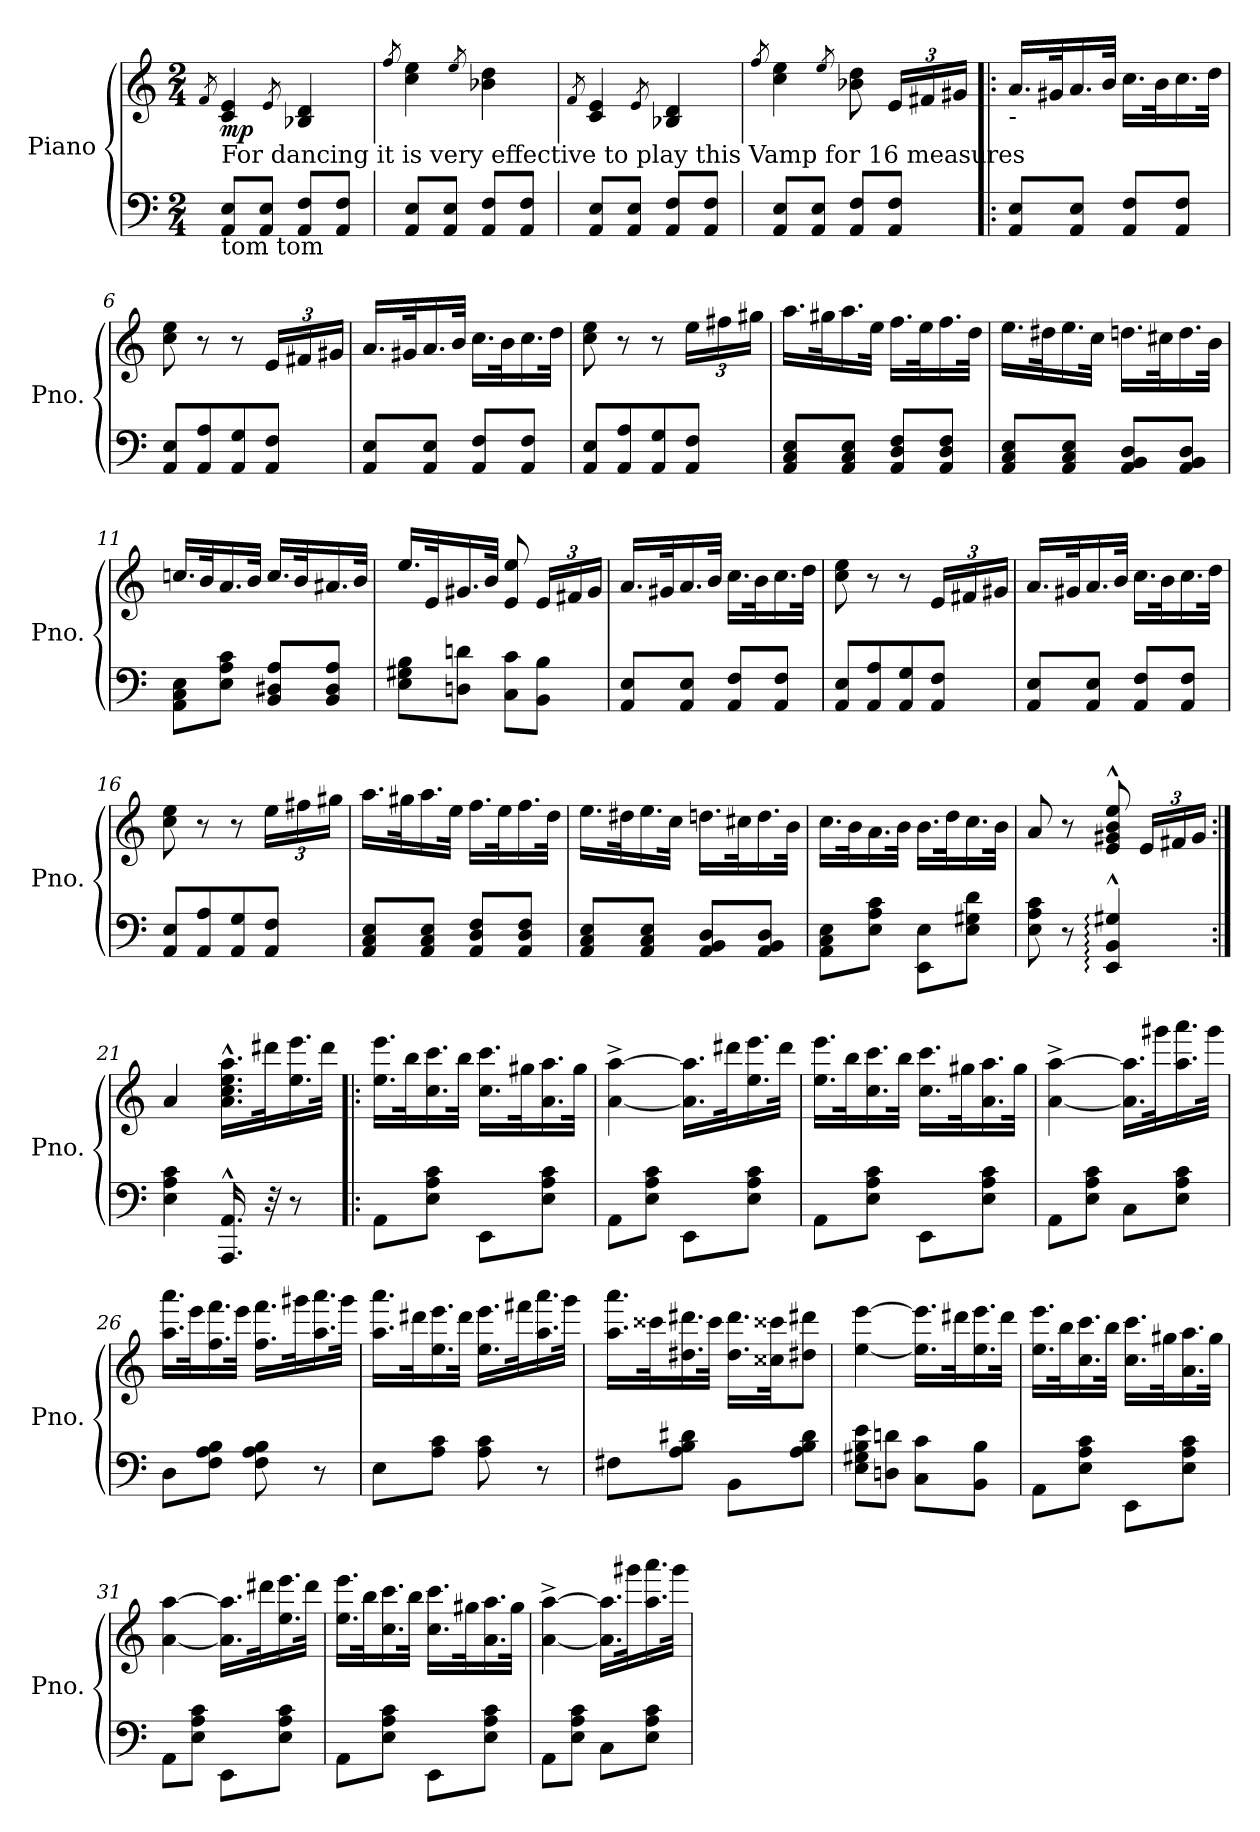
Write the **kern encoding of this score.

**kern	**kern	**dynam
*part1	*part1	*part1
*staff2	*staff1	*staff1/2
*I"Piano	*	*
*I'Pno.	*	*
*clefF4	*clefG2	*
*k[]	*k[]	*
*M2/4	*M2/4	*
*MM95	*MM95	*
=1	=1	=1
.	8qf/	.
!LO:TX:b:t=tom tom	!	!
!LO:TX:a:t=For dancing it is very effective to play this Vamp for 16 measures	!	!
!	!	!LO:DY:b
8AA/ 8E/L	4c/ 4e/	mp
8AA/ 8E/J	.	.
.	8qe/	.
8AA/ 8F/L	4B-X/ 4d/	.
8AA/ 8F/J	.	.
=2	=2	=2
.	8qff/	.
8AA/ 8E/L	4cc\ 4ee\	.
8AA/ 8E/J	.	.
.	8qee/	.
8AA/ 8F/L	4b-X\ 4dd\	.
8AA/ 8F/J	.	.
=3	=3	=3
.	8qf/	.
8AA/ 8E/L	4c/ 4e/	.
8AA/ 8E/J	.	.
.	8qe/	.
8AA/ 8F/L	4B-X/ 4d/	.
8AA/ 8F/J	.	.
=4	=4	=4
.	8qff/	.
8AA/ 8E/L	4cc\ 4ee\	.
8AA/ 8E/J	.	.
.	8qee/	.
8AA/ 8F/L	8b-X\ 8dd\	.
*	*Xbrackettup	*
8AA/ 8F/J	24e/LL	.
.	24f#X/	.
.	24g#X/JJ	.
!!LO:LB:g=z
=5!|:	=5!|:	=5!|:
!	!LO:TX:b:t=-	!
!	!	!LO:DY:b
!	!	!LO:DY:n=1:b
8AA/ 8E/L	16.a/LL	p f
.	32g#X/K	.
8AA/ 8E/J	16.a/	.
.	32b/JJk	.
8AA/ 8F/L	16.cc\LL	.
.	32b\K	.
8AA/ 8F/J	16.cc\	.
.	32dd\JJk	.
=6	=6	=6
8AA/ 8E/L	8cc\ 8ee\	.
8AA/ 8A/	8r	.
8AA/ 8G/	8r	.
8AA/ 8F/J	24e/LL	.
.	24f#X/	.
.	24g#X/JJ	.
=7	=7	=7
8AA/ 8E/L	16.a/LL	.
.	32g#X/K	.
8AA/ 8E/J	16.a/	.
.	32b/JJk	.
8AA/ 8F/L	16.cc\LL	.
.	32b\K	.
8AA/ 8F/J	16.cc\	.
.	32dd\JJk	.
=8	=8	=8
8AA/ 8E/L	8cc\ 8ee\	.
8AA/ 8A/	8r	.
8AA/ 8G/	8r	.
8AA/ 8F/J	24ee\LL	.
.	24ff#X\	.
.	24gg#X\JJ	.
=9	=9	=9
8AA/ 8C/ 8E/L	16.aa\LL	.
.	32gg#X\K	.
8AA/ 8C/ 8E/J	16.aa\	.
.	32ee\JJk	.
8AA/ 8D/ 8F/L	16.ff\LL	.
.	32ee\K	.
8AA/ 8D/ 8F/J	16.ff\	.
.	32dd\JJk	.
!!LO:LB:g=z
=10	=10	=10
8AA/ 8C/ 8E/L	16.ee\LL	.
.	32dd#X\K	.
8AA/ 8C/ 8E/J	16.ee\	.
.	32cc\JJk	.
8AA/ 8BB/ 8D/L	16.ddn\LL	.
.	32cc#X\K	.
8AA/ 8BB/ 8D/J	16.dd\	.
.	32b\JJk	.
=11	=11	=11
8AA\ 8C\ 8E\L	16.ccn/LL	.
.	32b/K	.
8E\ 8A\ 8c\J	16.a/	.
.	32b/JJk	.
8BB/ 8D#X/ 8A/L	16.cc/LL	.
.	32b/K	.
8BB/ 8D#/ 8A/J	16.a#X/	.
.	32b/JJk	.
=12	=12	=12
8E\ 8G#X\ 8B\L	16.ee/LL	.
.	32e/K	.
8Dn\ 8dn\J	16.g#X/	.
.	32b/JJk	.
8C\ 8c\L	8e/ 8ee/	.
8BB\ 8B\J	24e/LL	.
.	24f#X/	.
.	24g#/JJ	.
=13	=13	=13
8AA/ 8E/L	16.a/LL	.
.	32g#X/K	.
8AA/ 8E/J	16.a/	.
.	32b/JJk	.
8AA/ 8F/L	16.cc\LL	.
.	32b\K	.
8AA/ 8F/J	16.cc\	.
.	32dd\JJk	.
!!LO:LB:g=z
=14	=14	=14
8AA/ 8E/L	8cc\ 8ee\	.
8AA/ 8A/	8r	.
8AA/ 8G/	8r	.
8AA/ 8F/J	24e/LL	.
.	24f#X/	.
.	24g#X/JJ	.
=15	=15	=15
8AA/ 8E/L	16.a/LL	.
.	32g#X/K	.
8AA/ 8E/J	16.a/	.
.	32b/JJk	.
8AA/ 8F/L	16.cc\LL	.
.	32b\K	.
8AA/ 8F/J	16.cc\	.
.	32dd\JJk	.
=16	=16	=16
8AA/ 8E/L	8cc\ 8ee\	.
8AA/ 8A/	8r	.
8AA/ 8G/	8r	.
8AA/ 8F/J	24ee\LL	.
.	24ff#X\	.
.	24gg#X\JJ	.
=17	=17	=17
8AA/ 8C/ 8E/L	16.aa\LL	.
.	32gg#X\K	.
8AA/ 8C/ 8E/J	16.aa\	.
.	32ee\JJk	.
8AA/ 8D/ 8F/L	16.ff\LL	.
.	32ee\K	.
8AA/ 8D/ 8F/J	16.ff\	.
.	32dd\JJk	.
=18	=18	=18
8AA/ 8C/ 8E/L	16.ee\LL	.
.	32dd#X\K	.
8AA/ 8C/ 8E/J	16.ee\	.
.	32cc\JJk	.
8AA/ 8BB/ 8D/L	16.ddn\LL	.
.	32cc#X\K	.
8AA/ 8BB/ 8D/J	16.dd\	.
.	32b\JJk	.
!!LO:LB:g=z
=19	=19	=19
8AA\ 8C\ 8E\L	16.cc\LL	.
.	32b\K	.
8E\ 8A\ 8c\J	16.a\	.
.	32b\JJk	.
8EE\ 8E\L	16.b\LL	.
.	32dd\K	.
8E\ 8G#X\ 8d\J	16.cc\	.
.	32b\JJk	.
=20	=20	=20
8E\ 8A\ 8c\	8a/	.
8r	8r	.
4EE/:^^ 4BB/:^^ 4G#X/:^^	8e/^^ 8g#X/^^ 8b/^^ 8ee/^^	.
.	24e/LL	.
.	24f#X/	.
.	24g#/JJ	.
=21:|!	=21:|!	=21:|!
4E\ 4A\ 4c\	4a/	.
16.AAA/^^ 16.AA/^^	16.a\^^ 16.cc\^^ 16.ee\^^ 16.aa\^^LL	.
32r	32ddd#X\K	.
8r	16.ee\ 16.eee\	.
.	32ddd#\JJk	.
!!LO:PB:g=z
=22!|:	=22!|:	=22!|:
8AA\L	16.ee\ 16.eee\LL	.
.	32bb\K	.
8E\ 8A\ 8c\J	16.cc\ 16.ccc\	.
.	32bb\JJk	.
8EE\L	16.cc\ 16.ccc\LL	.
.	32gg#X\K	.
8E\ 8A\ 8c\J	16.a\ 16.aa\	.
.	32gg#\JJk	.
=23	=23	=23
8AA\L	[4a\^ [4aa\^	.
8E\ 8A\ 8c\J	.	.
8EE\L	16.a\] 16.aa\]LL	.
.	32ddd#X\K	.
8E\ 8A\ 8c\J	16.ee\ 16.eee\	.
.	32ddd#\JJk	.
=24	=24	=24
8AA\L	16.ee\ 16.eee\LL	.
.	32bb\K	.
8E\ 8A\ 8c\J	16.cc\ 16.ccc\	.
.	32bb\JJk	.
8EE\L	16.cc\ 16.ccc\LL	.
.	32gg#X\K	.
8E\ 8A\ 8c\J	16.a\ 16.aa\	.
.	32gg#\JJk	.
=25	=25	=25
8AA\L	[4a\^ [4aa\^	.
8E\ 8A\ 8c\J	.	.
8C\L	16.a\] 16.aa\]LL	.
.	32ggg#X\K	.
8E\ 8A\ 8c\J	16.aa\ 16.aaa\	.
.	32ggg#\JJk	.
!!LO:LB:g=z
=26	=26	=26
8D\L	16.aa\ 16.aaa\LL	.
.	32eee\K	.
8F\ 8A\ 8B\J	16.ff\ 16.fff\	.
.	32eee\JJk	.
8F\ 8A\ 8B\	16.ff\ 16.fff\LL	.
.	32ggg#X\K	.
8r	16.aa\ 16.aaa\	.
.	32ggg#\JJk	.
=27	=27	=27
8E\L	16.aa\ 16.aaa\LL	.
.	32ddd#X\K	.
8A\ 8c\J	16.ee\ 16.eee\	.
.	32ddd#\JJk	.
8A\ 8c\	16.ee\ 16.eee\LL	.
.	32fff#X\K	.
8r	16.aa\ 16.aaa\	.
.	32ggg\JJk	.
=28	=28	=28
8F#X\L	16.aa\ 16.aaa\LL	.
.	32ccc##X\K	.
8A\ 8B\ 8d#X\J	16.dd#X\ 16.ddd#X\	.
.	32ccc##\JJk	.
8BB\L	16.dd#\ 16.ddd#\LL	.
.	32cc##X\ 32ccc##X\JK	.
8A\ 8B\ 8d#\J	8dd#X\ 8ddd#X\J	.
=29	=29	=29
8E\ 8G#X\ 8B\ 8e\L	[4ee\ [4eee\	.
8Dn\ 8dn\J	.	.
8C\ 8c\L	16.ee\] 16.eee\]LL	.
.	32ddd#X\K	.
8BB\ 8B\J	16.ee\ 16.eee\	.
.	32ddd#\JJk	.
!!LO:LB:g=z
=30	=30	=30
8AA\L	16.ee\ 16.eee\LL	.
.	32bb\K	.
8E\ 8A\ 8c\J	16.cc\ 16.ccc\	.
.	32bb\JJk	.
8EE\L	16.cc\ 16.ccc\LL	.
.	32gg#X\K	.
8E\ 8A\ 8c\J	16.a\ 16.aa\	.
.	32gg#\JJk	.
=31	=31	=31
8AA\L	[4a\ [4aa\	.
8E\ 8A\ 8c\J	.	.
8EE\L	16.a\] 16.aa\]LL	.
.	32ddd#X\K	.
8E\ 8A\ 8c\J	16.ee\ 16.eee\	.
.	32ddd#\JJk	.
=32	=32	=32
8AA\L	16.ee\ 16.eee\LL	.
.	32bb\K	.
8E\ 8A\ 8c\J	16.cc\ 16.ccc\	.
.	32bb\JJk	.
8EE\L	16.cc\ 16.ccc\LL	.
.	32gg#X\K	.
8E\ 8A\ 8c\J	16.a\ 16.aa\	.
.	32gg#\JJk	.
!!LO:LB:g=z
=33	=33	=33
8AA\L	[4a\^ [4aa\^	.
8E\ 8A\ 8c\J	.	.
8C\L	16.a\] 16.aa\]LL	.
.	32ggg#X\K	.
8E\ 8A\ 8c\J	16.aa\ 16.aaa\	.
.	32ggg#\JJk	.
=	=	=
*-	*-	*-
